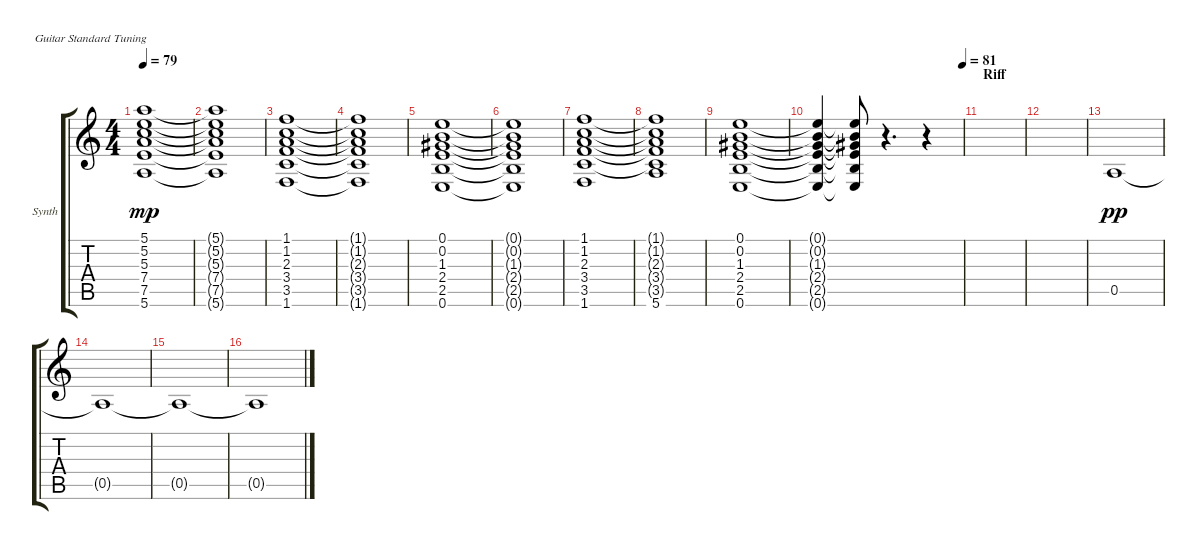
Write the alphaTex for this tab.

\defaultSystemsLayout 4
\bracketExtendMode groupsimilarinstruments
\firstSystemTrackNameOrientation horizontal
\otherSystemsTrackNameOrientation horizontal
\track ("Synth Pads" "Synth") {instrument electricguitarclean}
\staff {score tabs}
\tuning (E4 B3 G3 D3 A2 E2)
\ts (4 4)
\tempo 79
\clef g2
\ks c
(7.5 7.4 5.3 5.2 5.1 5.6).1{dy mp} |
(7.5{t} 7.4{t} 5.3{t} 5.2{t} 5.1{t} 5.6{t}).1 |
(1.1 1.2 2.3 3.4 1.6 3.5).1 |
(1.6{t} 3.5{t} 3.4{t} 2.3{t} 1.2{t} 1.1{t}).1 |
(0.1 0.2 1.3 2.4 2.5 0.6).1 |
(0.6{t} 2.5{t} 2.4{t} 1.3{t} 0.2{t} 0.1{t}).1 |
(1.1 1.2 2.3 3.4 1.6 3.5).1 |
(5.6 3.5{t} 3.4{t} 2.3{t} 1.2{t} 1.1{t}).1 |
(0.1 0.2 1.3 2.4 2.5 0.6).1 |
\tempo (81 1)
(0.6{t} 2.5{t} 2.4{t} 1.3{t} 0.2{t} 0.1{t}).4 (0.1{t} 0.2{t} 1.3{t} 2.4{t} 2.5{t} 0.6{t}).8 r.4{d} r.4 |
\section ("" "Riff")
|
|
0.5.1{dy pp} |
0.5{t}.1 |
0.5{t}.1 |
0.5{t}.1
